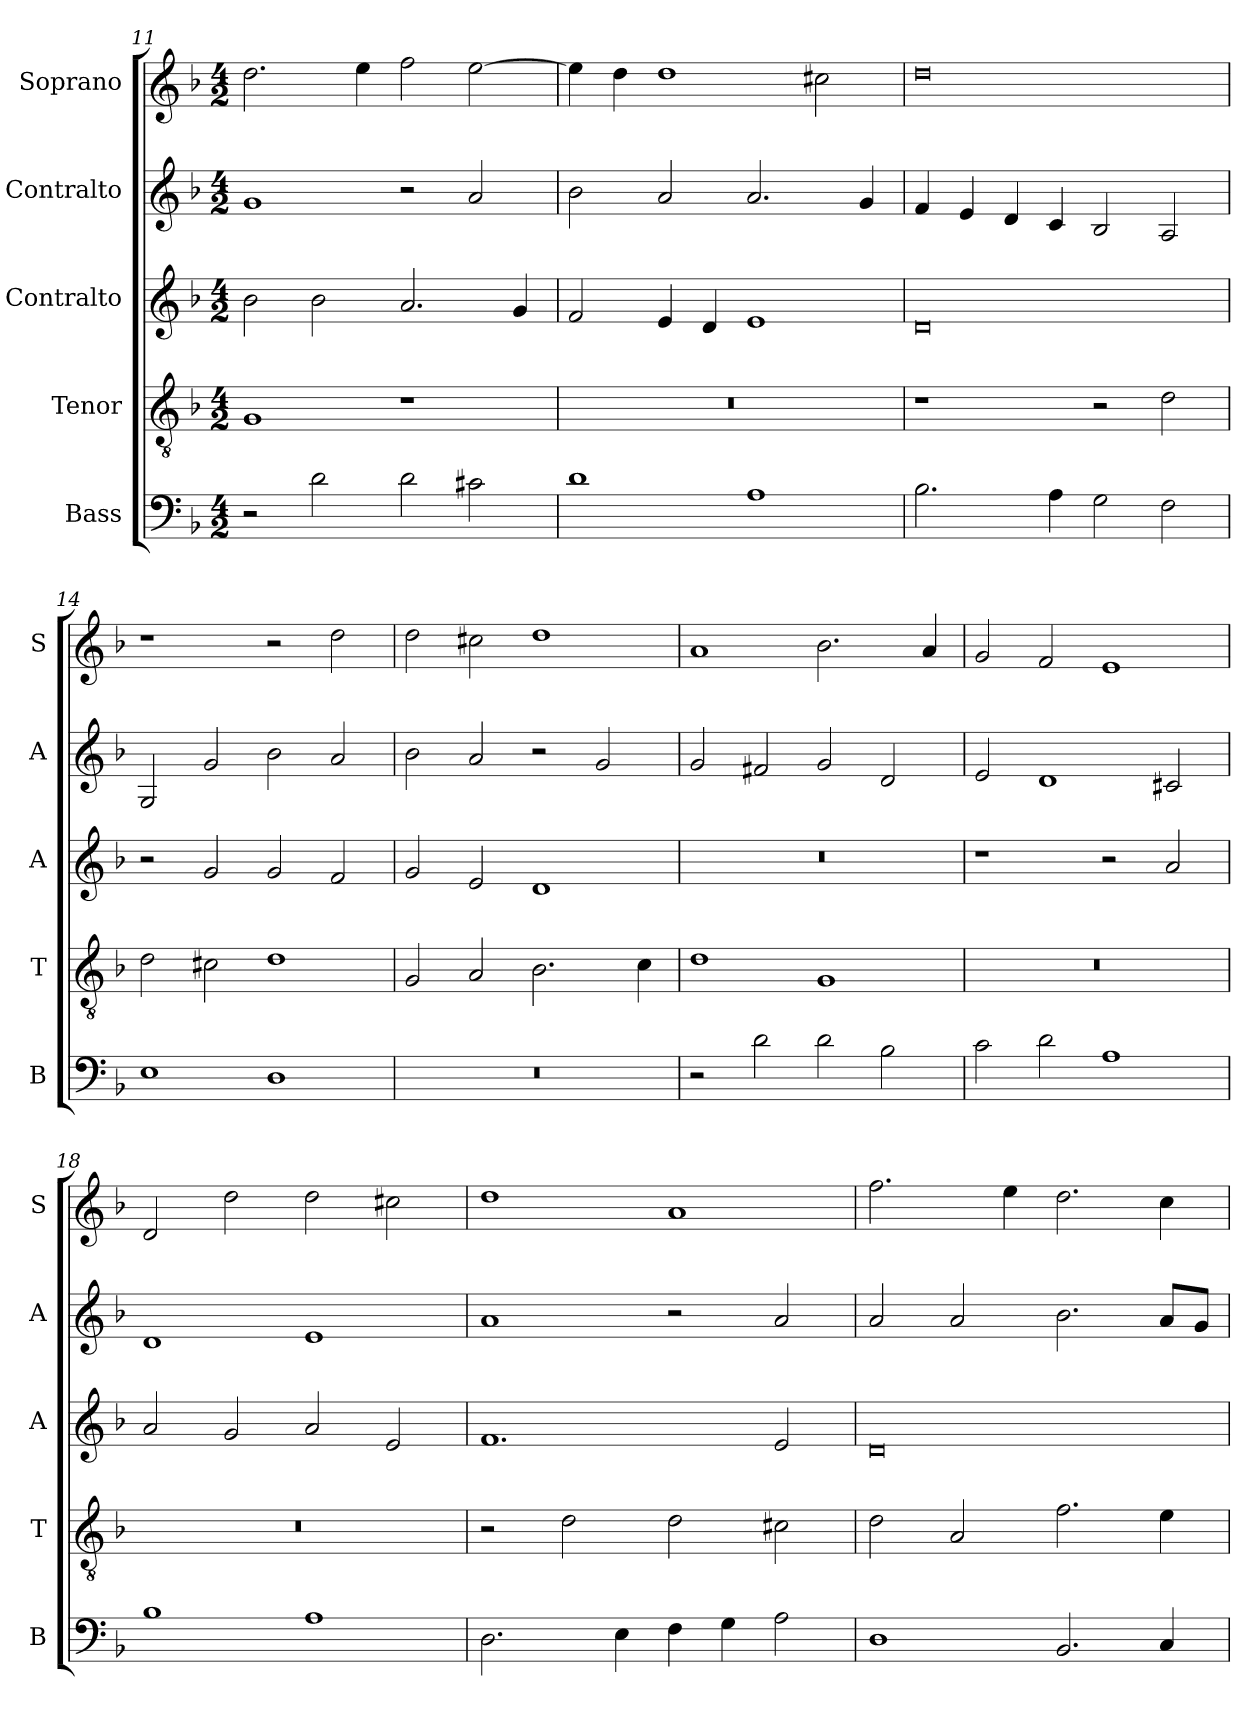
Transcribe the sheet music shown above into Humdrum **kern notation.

**kern	**kern	**kern	**kern	**kern
*part5	*part4	*part3	*part2	*part1
*staff5	*staff4	*staff3	*staff2	*staff1
*I"Bass	*I"Tenor	*I"Contralto	*I"Contralto	*I"Soprano
*I'B	*I'T	*I'A	*I'A	*I'S
*clefF4	*clefGv2	*clefG2	*clefG2	*clefG2
*k[b-]	*k[b-]	*k[b-]	*k[b-]	*k[b-]
*G:dor	*G:dor	*G:dor	*G:dor	*G:dor
*M4/2	*M4/2	*M4/2	*M4/2	*M4/2
=11	=11	=11	=11	=11
2r	1G	2b-	1g	2.dd
2d	.	2b-	.	.
.	.	.	.	4ee
2d	1r	2.a	2r	2ff
2c#X	.	.	2a	[2ee
.	.	4g	.	.
=12	=12	=12	=12	=12
1d	0r	2f	2b-	4ee]
.	.	.	.	4dd
.	.	4e	2a	1dd
.	.	4d	.	.
1A	.	1e	2.a	.
.	.	.	.	2cc#X
.	.	.	4g	.
=13	=13	=13	=13	=13
2.B-	1r	0d	4f	0dd
.	.	.	4e	.
.	.	.	4d	.
4A	.	.	4c	.
2G	2r	.	2B-	.
2F	2d	.	2A	.
=14	=14	=14	=14	=14
1E	2d	2r	2G	1r
.	2c#X	2g	2g	.
1D	1d	2g	2b-	2r
.	.	2f	2a	2dd
=15	=15	=15	=15	=15
0r	2G	2g	2b-	2dd
.	2A	2e	2a	2cc#X
.	2.B-	1d	2r	1dd
.	.	.	2g	.
.	4c	.	.	.
=16	=16	=16	=16	=16
2r	1d	0r	2g	1a
2d	.	.	2f#X	.
2d	1G	.	2g	2.b-
2B-	.	.	2d	.
.	.	.	.	4a
=17	=17	=17	=17	=17
2c	0r	1r	2e	2g
2d	.	.	1d	2f
1A	.	2r	.	1e
.	.	2a	2c#X	.
=18	=18	=18	=18	=18
1B-	0r	2a	1d	2d
.	.	2g	.	2dd
1A	.	2a	1e	2dd
.	.	2e	.	2cc#X
=19	=19	=19	=19	=19
2.D	2r	1.f	1a	1dd
.	2d	.	.	.
4E	.	.	.	.
4F	2d	.	2r	1a
4G	.	.	.	.
2A	2c#X	2e	2a	.
=20	=20	=20	=20	=20
1D	2d	0d	2a	2.ff
.	2A	.	2a	.
.	.	.	.	4ee
2.BB-	2.f	.	2.b-	2.dd
4C	4e	.	8a/L	4cc
.	.	.	8g/J	.
=	=	=	=	=
*-	*-	*-	*-	*-
